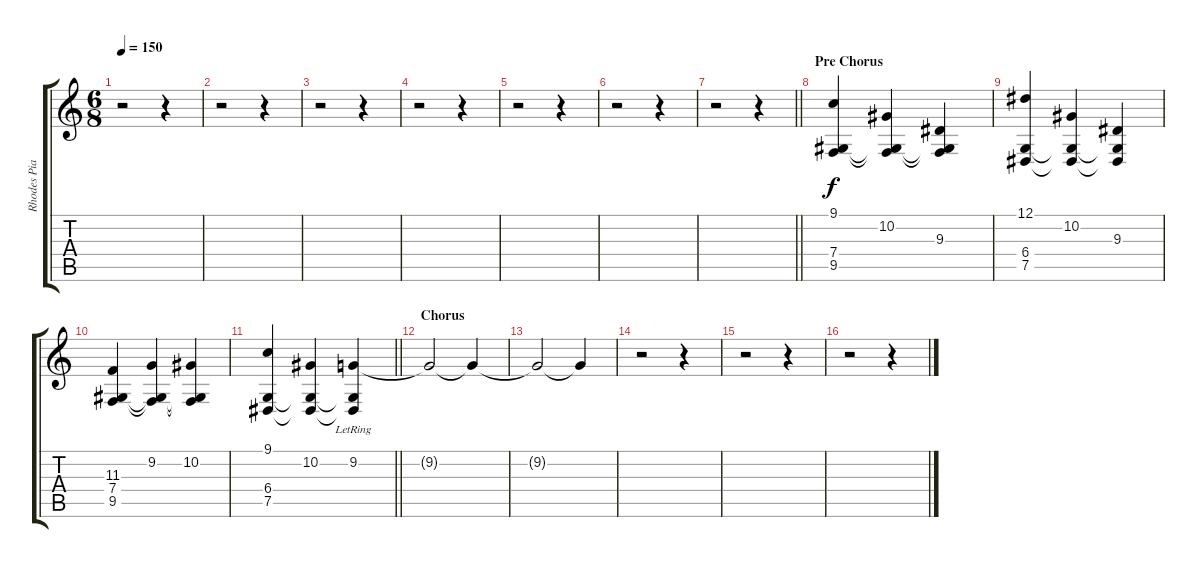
\track ("Rhodes Piano" "Rhodes Pia") {instrument electricpiano1}
\staff {score tabs}
\tuning (Eb4 Bb3 Gb3 Db3 Ab2 Eb2) {hide}
\ts (6 8)
\tempo 150
\clef g2
\ks c
r.2{dy f} r.4 |
r.2 r.4 |
r.2 r.4 |
r.2 r.4 |
r.2 r.4 |
r.2 r.4 |
\barLineRight lightlight
r.2 r.4 |
\section ("" "Pre Chorus")
(9.1 7.4 9.5).4 (10.2 7.4{t} 9.5{t}).4 (9.3 7.4{t} 9.5{t}).4 |
(12.1 6.4 7.5).4 (10.2 6.4{t} 7.5{t}).4 (9.3 6.4{t} 7.5{t}).4 |
(11.3 7.4 9.5).4 (9.2 7.4{t} 9.5{t}).4 (10.2 7.4{t} 9.5{t}).4 |
\barLineRight lightlight
(9.1 6.4 7.5).4 (10.2 6.4{t} 7.5{t}).4 (9.2{lr} 6.4{t} 7.5{t}).4 |
\section ("" "Chorus")
9.2{t}.2 9.2{t}.4 |
9.2{t}.2 9.2{t}.4 |
r.2 r.4 |
r.2 r.4 |
r.2 r.4
